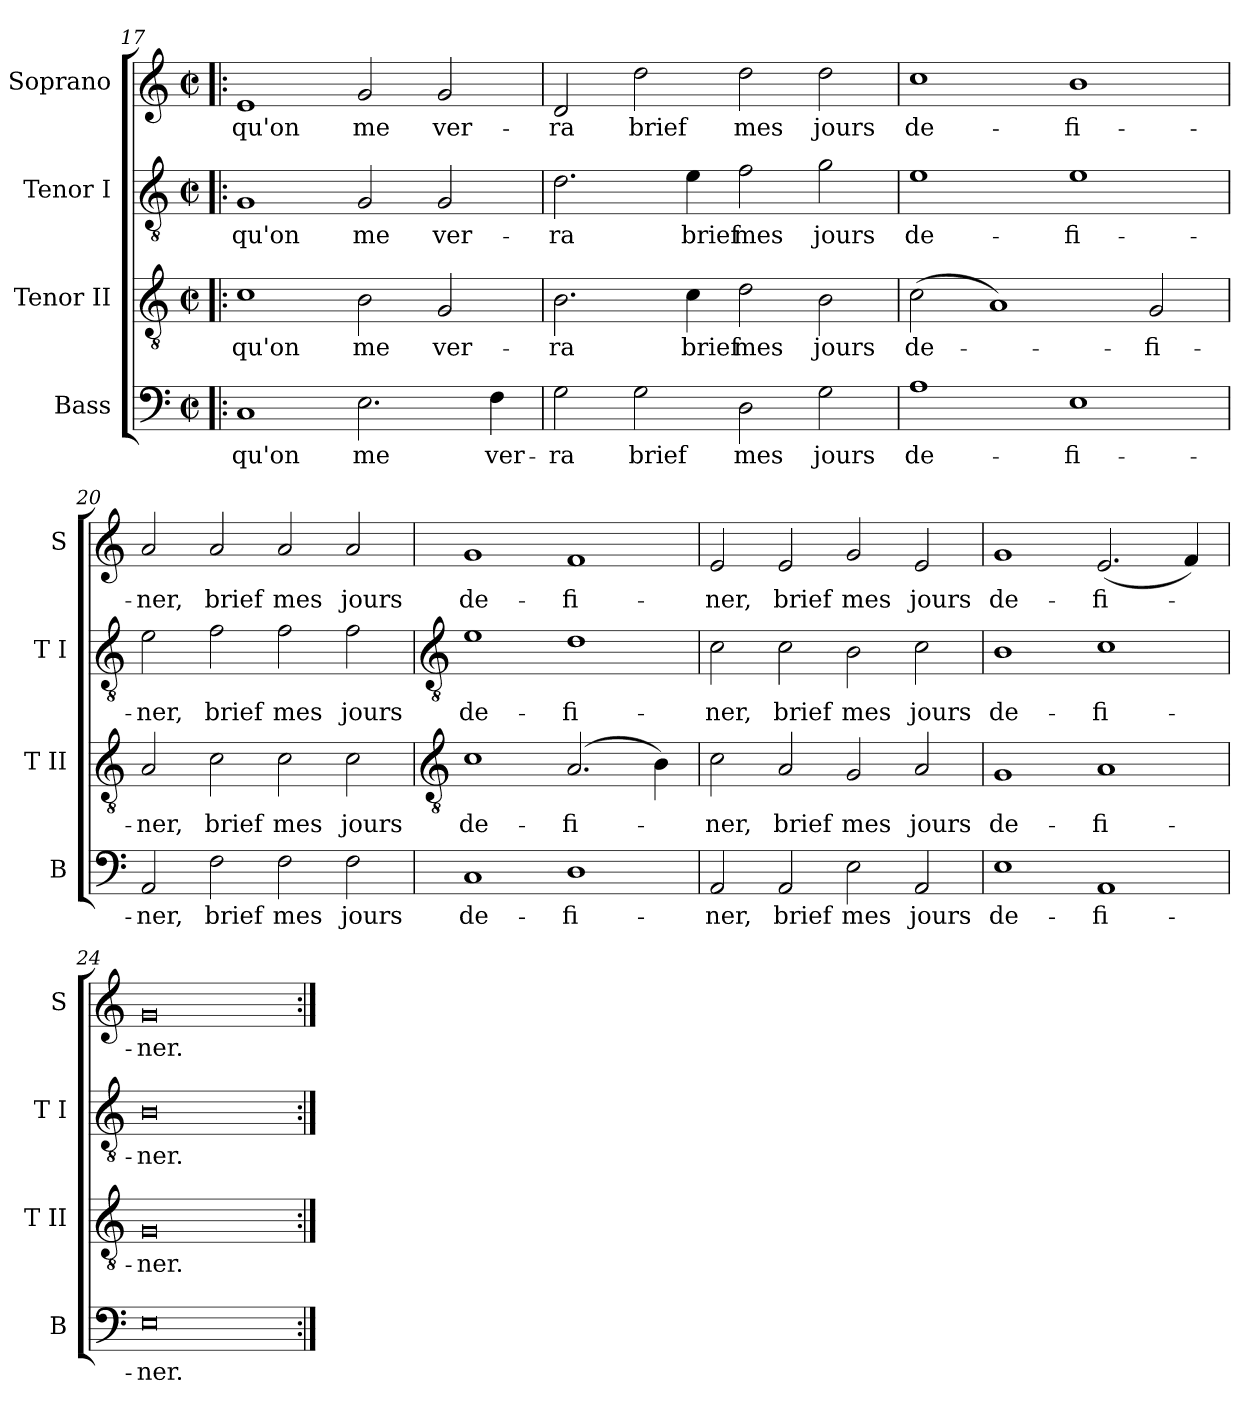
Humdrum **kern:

**kern	**text	**kern	**text	**kern	**text	**kern	**text
*part4	*part4	*part3	*part3	*part2	*part2	*part1	*part1
*staff4	*staff4	*staff3	*staff3	*staff2	*staff2	*staff1	*staff1
*I"Bass	*	*I"Tenor II	*	*I"Tenor I	*	*I"Soprano	*
*I'B	*	*I'T II	*	*I'T I	*	*I'S	*
!!LO:LB:g=z
*clefF4	*	*clefGv2	*	*clefGv2	*	*clefG2	*
*k[]	*	*k[]	*	*k[]	*	*k[]	*
*C:	*	*C:	*	*C:	*	*C:	*
*M4/2	*	*M4/2	*	*M4/2	*	*M4/2	*
*met(c|)	*	*met(c|)	*	*met(c|)	*	*met(c|)	*
=17!|:	=17!|:	=17!|:	=17!|:	=17!|:	=17!|:	=17!|:	=17!|:
!	!LO:LY:b	!	!LO:LY:b	!	!LO:LY:b	!	!LO:LY:b
1C	qu'on	1c	qu'on	1G	qu'on	1e	qu'on
!	!LO:LY:b	!	!LO:LY:b	!	!LO:LY:b	!	!LO:LY:b
2.E	me	2B	me	2G	me	2g	me
!	!	!	!LO:LY:b	!	!LO:LY:b	!	!LO:LY:b
.	.	2G	ver-	2G	ver-	2g	ver-
!	!LO:LY:b	!	!	!	!	!	!
4F	ver-	.	.	.	.	.	.
=18	=18	=18	=18	=18	=18	=18	=18
!	!LO:LY:b	!	!LO:LY:b	!	!LO:LY:b	!	!LO:LY:b
2G	-ra	2.B	-ra	2.d	-ra	2d	-ra
!	!LO:LY:b	!	!	!	!	!	!LO:LY:b
2G	brief	.	.	.	.	2dd	brief
!	!	!	!LO:LY:b	!	!LO:LY:b	!	!
.	.	4c	brief	4e	brief	.	.
!	!LO:LY:b	!	!LO:LY:b	!	!LO:LY:b	!	!LO:LY:b
2D	mes	2d	mes	2f	mes	2dd	mes
!	!LO:LY:b	!	!LO:LY:b	!	!LO:LY:b	!	!LO:LY:b
2G	jours	2B	jours	2g	jours	2dd	jours
=19	=19	=19	=19	=19	=19	=19	=19
!	!LO:LY:b	!	!LO:LY:b	!	!LO:LY:b	!	!LO:LY:b
1A	de-	(>2c	de-	1e	de-	1cc	de-
.	.	1A)	.	.	.	.	.
!	!LO:LY:b	!	!	!	!LO:LY:b	!	!LO:LY:b
1E	-fi-	.	.	1e	-fi-	1b	-fi-
!	!	!	!LO:LY:b	!	!	!	!
.	.	2G	fi-	.	.	.	.
=20	=20	=20	=20	=20	=20	=20	=20
!	!LO:LY:b	!	!LO:LY:b	!	!LO:LY:b	!	!LO:LY:b
2AA	-ner,	2A	-ner,	2e	-ner,	2a	-ner,
!	!LO:LY:b	!	!LO:LY:b	!	!LO:LY:b	!	!LO:LY:b
2F	brief	2c	brief	2f	brief	2a	brief
!	!LO:LY:b	!	!LO:LY:b	!	!LO:LY:b	!	!LO:LY:b
2F	mes	2c	mes	2f	mes	2a	mes
!	!LO:LY:b	!	!LO:LY:b	!	!LO:LY:b	!	!LO:LY:b
2F	jours	2c	jours	2f	jours	2a	jours
!!LO:LB:g=z
=21	=21	=21	=21	=21	=21	=21	=21
*	*	*clefGv2	*	*clefGv2	*	*	*
!	!LO:LY:b	!	!LO:LY:b	!	!LO:LY:b	!	!LO:LY:b
1C	de-	1c	de-	1e	de-	1g	de-
!	!LO:LY:b	!	!LO:LY:b	!	!LO:LY:b	!	!LO:LY:b
1D	-fi-	(<2.A	-fi-	1d	-fi-	1f	-fi-
.	.	4B)	.	.	.	.	.
=22	=22	=22	=22	=22	=22	=22	=22
!	!LO:LY:b	!	!LO:LY:b	!	!LO:LY:b	!	!LO:LY:b
2AA	-ner,	2c	ner,	2c	-ner,	2e	-ner,
!	!LO:LY:b	!	!LO:LY:b	!	!LO:LY:b	!	!LO:LY:b
2AA	brief	2A	brief	2c	brief	2e	brief
!	!LO:LY:b	!	!LO:LY:b	!	!LO:LY:b	!	!LO:LY:b
2E	mes	2G	mes	2B	mes	2g	mes
!	!LO:LY:b	!	!LO:LY:b	!	!LO:LY:b	!	!LO:LY:b
2AA	jours	2A	jours	2c	jours	2e	jours
=23	=23	=23	=23	=23	=23	=23	=23
!	!LO:LY:b	!	!LO:LY:b	!	!LO:LY:b	!	!LO:LY:b
1E	de-	1G	de-	1B	de-	1g	de-
!	!LO:LY:b	!	!LO:LY:b	!	!LO:LY:b	!	!LO:LY:b
1AA	-fi-	1A	-fi-	1c	-fi-	(<2.e	-fi-
.	.	.	.	.	.	4f)	.
=24	=24	=24	=24	=24	=24	=24	=24
!	!LO:LY:b	!	!LO:LY:b	!	!LO:LY:b	!	!LO:LY:b
0E	-ner.	0G	-ner.	0B	-ner.	0g	-ner.
=:|!	=:|!	=:|!	=:|!	=:|!	=:|!	=:|!	=:|!
*-	*-	*-	*-	*-	*-	*-	*-
